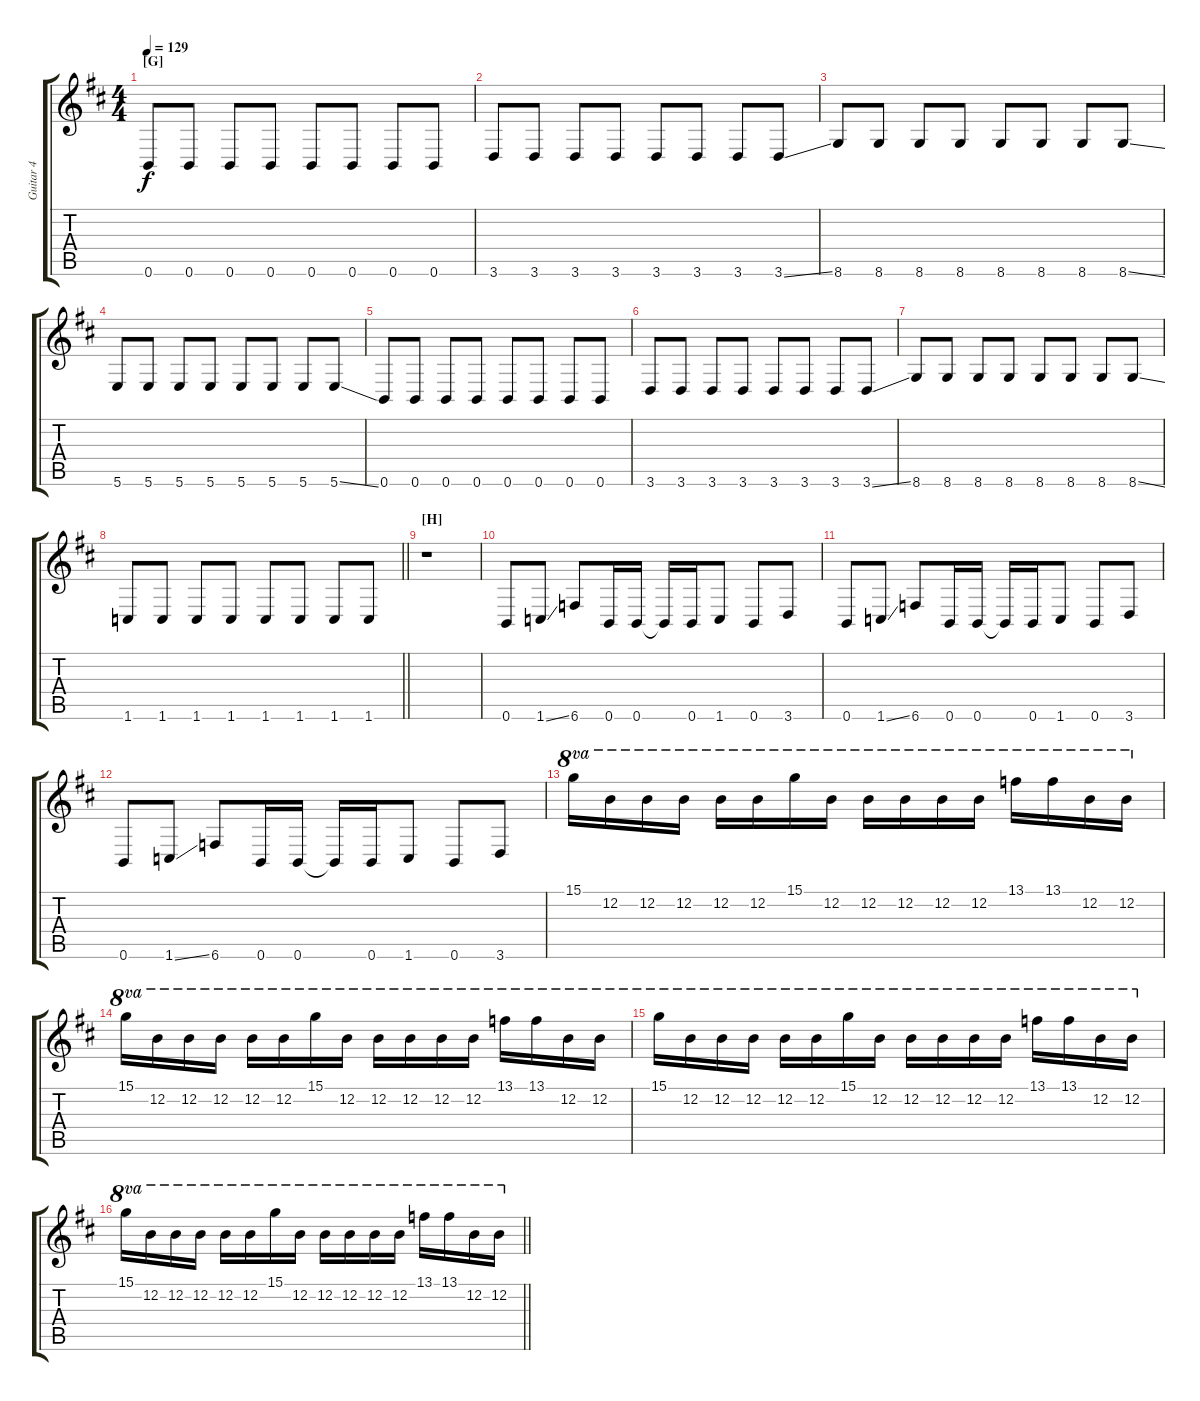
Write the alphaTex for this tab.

\track ("Guitar 4" "Guitar 4") {instrument distortionguitar}
\staff {score tabs}
\tuning (E4 B3 G3 D3 A2 B1) {hide}
\ts (4 4)
\section ("" "[G]")
\tempo 129
\clef g2
\ks d
0.6.8{dy f} 0.6.8 0.6.8 0.6.8 0.6.8 0.6.8 0.6.8 0.6.8 |
3.6.8 3.6.8 3.6.8 3.6.8 3.6.8 3.6.8 3.6.8 3.6{ss}.8 |
8.6.8 8.6.8 8.6.8 8.6.8 8.6.8 8.6.8 8.6.8 8.6{ss}.8 |
5.6.8 5.6.8 5.6.8 5.6.8 5.6.8 5.6.8 5.6.8 5.6{ss}.8 |
0.6.8 0.6.8 0.6.8 0.6.8 0.6.8 0.6.8 0.6.8 0.6.8 |
3.6.8 3.6.8 3.6.8 3.6.8 3.6.8 3.6.8 3.6.8 3.6{ss}.8 |
8.6.8 8.6.8 8.6.8 8.6.8 8.6.8 8.6.8 8.6.8 8.6{ss}.8 |
\barLineRight lightlight
1.6.8 1.6.8 1.6.8 1.6.8 1.6.8 1.6.8 1.6.8 1.6.8 |
\section ("" "[H]")
r.1 |
0.6.8 1.6{ss}.8 6.6.8 0.6.16 0.6.16 0.6{t}.16 0.6.16 1.6.8 0.6.8 3.6.8 |
0.6.8 1.6{ss}.8 6.6.8 0.6.16 0.6.16 0.6{t}.16 0.6.16 1.6.8 0.6.8 3.6.8 |
0.6.8 1.6{ss}.8 6.6.8 0.6.16 0.6.16 0.6{t}.16 0.6.16 1.6.8 0.6.8 3.6.8 |
15.1.16{ot 8va} 12.2.16{ot 8va} 12.2.16{ot 8va} 12.2.16{ot 8va} 12.2.16{ot 8va} 12.2.16{ot 8va} 15.1.16{ot 8va} 12.2.16{ot 8va} 12.2.16{ot 8va} 12.2.16{ot 8va} 12.2.16{ot 8va} 12.2.16{ot 8va} 13.1.16{ot 8va} 13.1.16{ot 8va} 12.2.16{ot 8va} 12.2.16{ot 8va} |
15.1.16{ot 8va} 12.2.16{ot 8va} 12.2.16{ot 8va} 12.2.16{ot 8va} 12.2.16{ot 8va} 12.2.16{ot 8va} 15.1.16{ot 8va} 12.2.16{ot 8va} 12.2.16{ot 8va} 12.2.16{ot 8va} 12.2.16{ot 8va} 12.2.16{ot 8va} 13.1.16{ot 8va} 13.1.16{ot 8va} 12.2.16{ot 8va} 12.2.16{ot 8va} |
15.1.16{ot 8va} 12.2.16{ot 8va} 12.2.16{ot 8va} 12.2.16{ot 8va} 12.2.16{ot 8va} 12.2.16{ot 8va} 15.1.16{ot 8va} 12.2.16{ot 8va} 12.2.16{ot 8va} 12.2.16{ot 8va} 12.2.16{ot 8va} 12.2.16{ot 8va} 13.1.16{ot 8va} 13.1.16{ot 8va} 12.2.16{ot 8va} 12.2.16{ot 8va} |
\barLineRight lightlight
15.1.16{ot 8va} 12.2.16{ot 8va} 12.2.16{ot 8va} 12.2.16{ot 8va} 12.2.16{ot 8va} 12.2.16{ot 8va} 15.1.16{ot 8va} 12.2.16{ot 8va} 12.2.16{ot 8va} 12.2.16{ot 8va} 12.2.16{ot 8va} 12.2.16{ot 8va} 13.1.16{ot 8va} 13.1.16{ot 8va} 12.2.16{ot 8va} 12.2.16{ot 8va}
